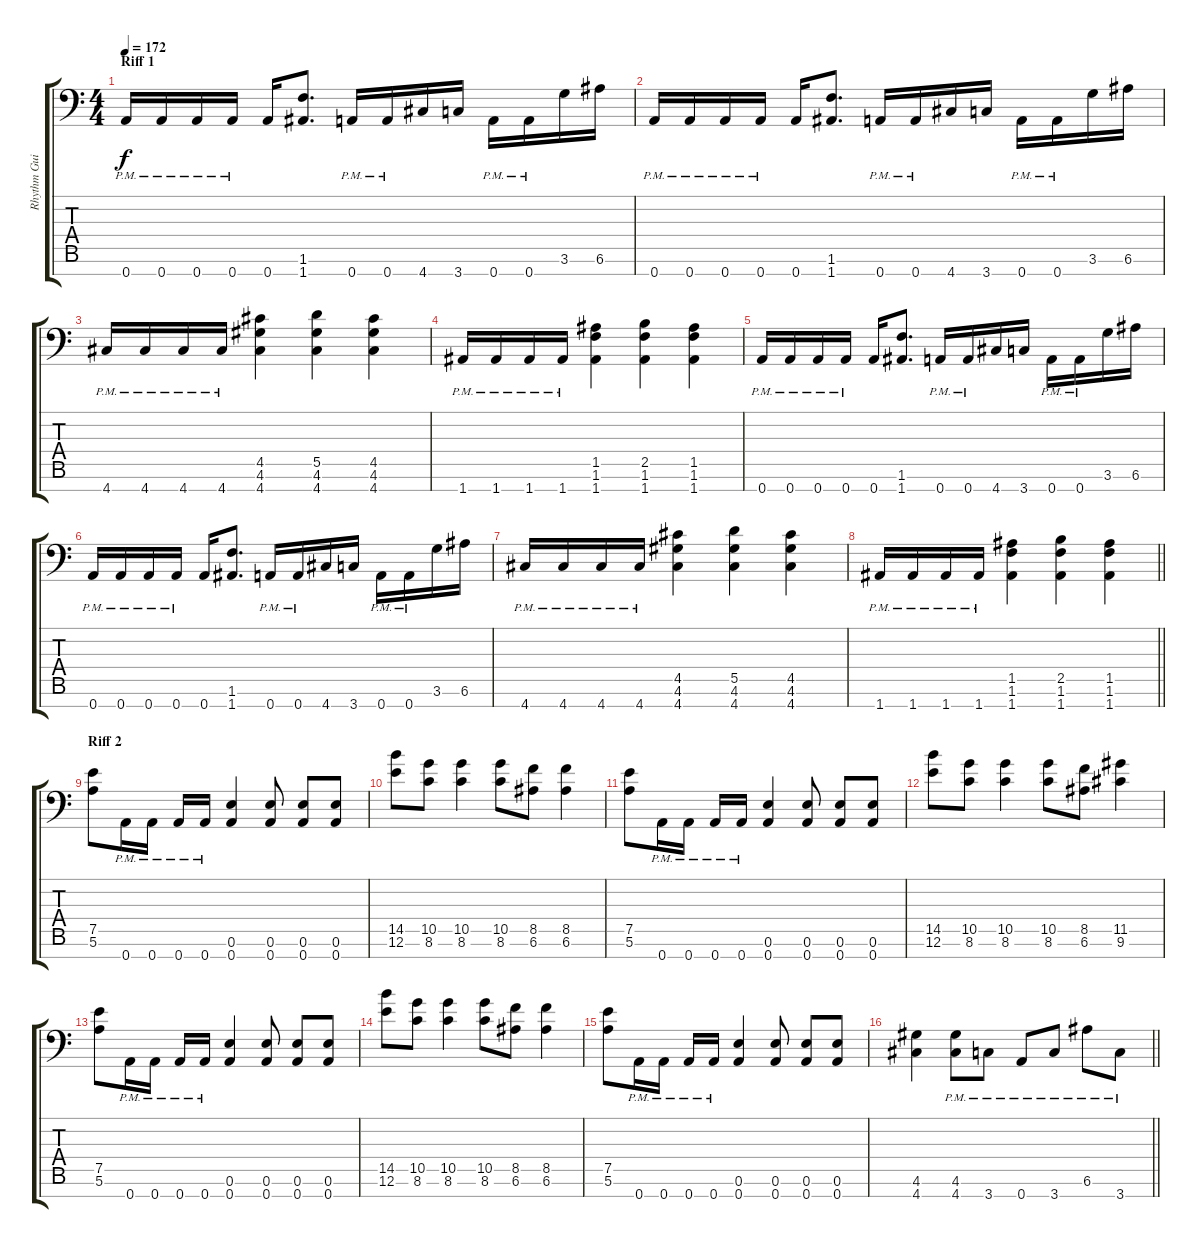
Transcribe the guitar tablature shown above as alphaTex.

\track ("Rhythm Guitar 1" "Rhythm Gui") {instrument distortionguitar}
\staff {score tabs}
\tuning (E4 B3 G3 D3 A2 E2 A1) {hide}
\ts (4 4)
\section ("" "Riff 1")
\tempo 172
\clef f4
\ks c
0.7{pm}.16{dy f} 0.7{pm}.16 0.7{pm}.16 0.7{pm}.16 0.7.16 (1.6 1.7).8{d} 0.7{pm}.16 0.7{pm}.16 4.7.16 3.7.16 0.7{pm}.16 0.7{pm}.16 3.6.16 6.6.16 |
0.7{pm}.16 0.7{pm}.16 0.7{pm}.16 0.7{pm}.16 0.7.16 (1.6 1.7).8{d} 0.7{pm}.16 0.7{pm}.16 4.7.16 3.7.16 0.7{pm}.16 0.7{pm}.16 3.6.16 6.6.16 |
4.7{pm}.16 4.7{pm}.16 4.7{pm}.16 4.7{pm}.16 (4.5 4.6 4.7).4 (5.5 4.6 4.7).4 (4.5 4.6 4.7).4 |
1.7{pm}.16 1.7{pm}.16 1.7{pm}.16 1.7{pm}.16 (1.5 1.6 1.7).4 (2.5 1.6 1.7).4 (1.5 1.6 1.7).4 |
0.7{pm}.16 0.7{pm}.16 0.7{pm}.16 0.7{pm}.16 0.7.16 (1.6 1.7).8{d} 0.7{pm}.16 0.7{pm}.16 4.7.16 3.7.16 0.7{pm}.16 0.7{pm}.16 3.6.16 6.6.16 |
0.7{pm}.16 0.7{pm}.16 0.7{pm}.16 0.7{pm}.16 0.7.16 (1.6 1.7).8{d} 0.7{pm}.16 0.7{pm}.16 4.7.16 3.7.16 0.7{pm}.16 0.7{pm}.16 3.6.16 6.6.16 |
4.7{pm}.16 4.7{pm}.16 4.7{pm}.16 4.7{pm}.16 (4.5 4.6 4.7).4 (5.5 4.6 4.7).4 (4.5 4.6 4.7).4 |
\barLineRight lightlight
1.7{pm}.16 1.7{pm}.16 1.7{pm}.16 1.7{pm}.16 (1.5 1.6 1.7).4 (2.5 1.6 1.7).4 (1.5 1.6 1.7).4 |
\section ("" "Riff 2")
(7.5 5.6).8 0.7{pm}.16 0.7{pm}.16 0.7{pm}.16 0.7{pm}.16 (0.6 0.7).4 (0.6 0.7).8 (0.6 0.7).8 (0.6 0.7).8 |
(14.5 12.6).8 (10.5 8.6).8 (10.5 8.6).4 (10.5 8.6).8 (8.5 6.6).8 (8.5 6.6).4 |
(7.5 5.6).8 0.7{pm}.16 0.7{pm}.16 0.7{pm}.16 0.7{pm}.16 (0.6 0.7).4 (0.6 0.7).8 (0.6 0.7).8 (0.6 0.7).8 |
(14.5 12.6).8 (10.5 8.6).8 (10.5 8.6).4 (10.5 8.6).8 (8.5 6.6).8 (11.5 9.6).4 |
(7.5 5.6).8 0.7{pm}.16 0.7{pm}.16 0.7{pm}.16 0.7{pm}.16 (0.6 0.7).4 (0.6 0.7).8 (0.6 0.7).8 (0.6 0.7).8 |
(14.5 12.6).8 (10.5 8.6).8 (10.5 8.6).4 (10.5 8.6).8 (8.5 6.6).8 (8.5 6.6).4 |
(7.5 5.6).8 0.7{pm}.16 0.7{pm}.16 0.7{pm}.16 0.7{pm}.16 (0.6 0.7).4 (0.6 0.7).8 (0.6 0.7).8 (0.6 0.7).8 |
\barLineRight lightlight
(4.6 4.7).4 (4.6{pm} 4.7{pm}).8 3.7{pm}.8 0.7{pm}.8 3.7{pm}.8 6.6{pm}.8 3.7{pm}.8
